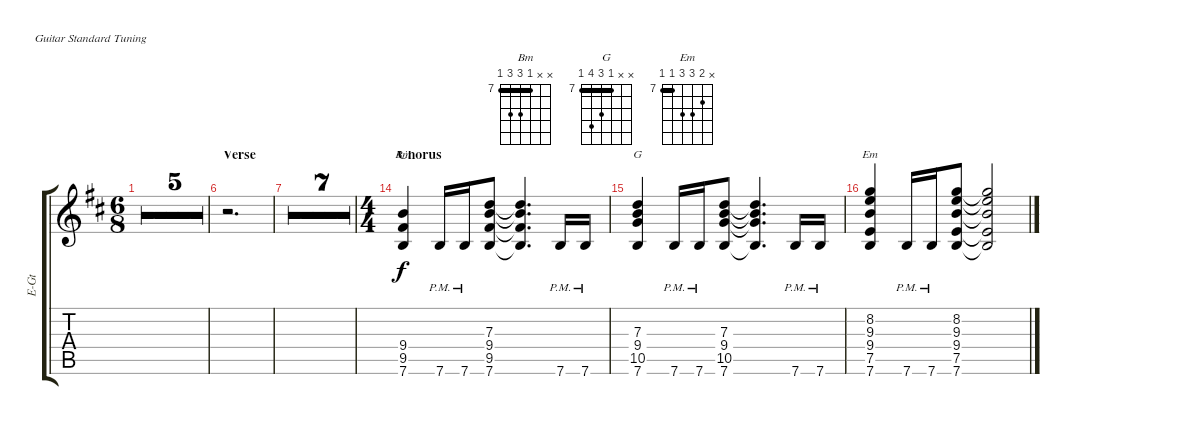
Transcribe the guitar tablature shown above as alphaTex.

\defaultSystemsLayout 4
\bracketExtendMode groupsimilarinstruments
\otherSystemsTrackNameOrientation horizontal
\track ("Rhythm Guitar I" "E-Gt") {multiBarRest instrument distortionguitar}
\staff {score tabs}
\tuning (E4 B3 G3 D3 A2 E2)
\chord ("Bm" x x 7 9 9 7) {firstfret 7 showfingering false barre 7}
\chord ("G" x x 7 9 10 7) {firstfret 7 showfingering false barre 7}
\chord ("Em" x 8 9 9 7 7) {firstfret 7 showfingering false barre 7}
\ts (6 8)
\tempo 120
\clef g2
\ks d
r.2{d dy f beam Down} |
r.2{d beam Down} |
r.2{d beam Down} |
r.2{d beam Down} |
r.2{d beam Down} |
\section ("" "Verse")
r.2{d beam Down} |
r.2{d beam Down} |
r.2{d beam Down} |
r.2{d beam Down} |
r.2{d beam Down} |
r.2{d beam Down} |
r.2{d beam Down} |
r.2{d beam Down} |
\ts (4 4)
\beaming (8 2 2 2 2)
\section ("" "Chorus")
(7.6{acc forcenatural} 9.5{acc #} 9.4{acc forcenatural}).4{ch "Bm" beam Up} 7.6{pm acc forcenatural}.16{beam Up} 7.6{pm acc forcenatural}.16{beam Up} (7.6{acc forcenatural} 9.5{acc #} 9.4{acc forcenatural} 7.3{acc forcenatural}).8{beam Up} (7.6{t acc forcenatural} 9.5{t acc #} 9.4{t acc forcenatural} 7.3{t acc forcenatural}).4{d beam Up} 7.6{pm acc forcenatural}.16{beam Up} 7.6{pm acc forcenatural}.16{beam Up} |
(7.6{acc forcenatural} 10.5{acc forcenatural} 9.4{acc forcenatural} 7.3{acc forcenatural}).4{ch "G" beam Up} 7.6{pm acc forcenatural}.16{beam Up} 7.6{pm acc forcenatural}.16{beam Up} (7.6{acc forcenatural} 10.5{acc forcenatural} 9.4{acc forcenatural} 7.3{acc forcenatural}).8{beam Up} (7.6{t acc forcenatural} 10.5{t acc forcenatural} 9.4{t acc forcenatural} 7.3{t acc forcenatural}).4{d beam Up} 7.6{pm acc forcenatural}.16{beam Up} 7.6{pm acc forcenatural}.16{beam Up} |
(7.6{acc forcenatural} 7.5{acc forcenatural} 9.4{acc forcenatural} 9.3{acc forcenatural} 8.2{acc forcenatural}).4{ch "Em" beam Up} 7.6{pm acc forcenatural}.16{beam Up} 7.6{pm acc forcenatural}.16{beam Up} (7.6{acc forcenatural} 7.5{acc forcenatural} 9.4{acc forcenatural} 9.3{acc forcenatural} 8.2{acc forcenatural}).8{beam Up} (7.6{t acc forcenatural} 7.5{t acc forcenatural} 9.4{t acc forcenatural} 9.3{t acc forcenatural} 8.2{t acc forcenatural}).2{beam Up}
